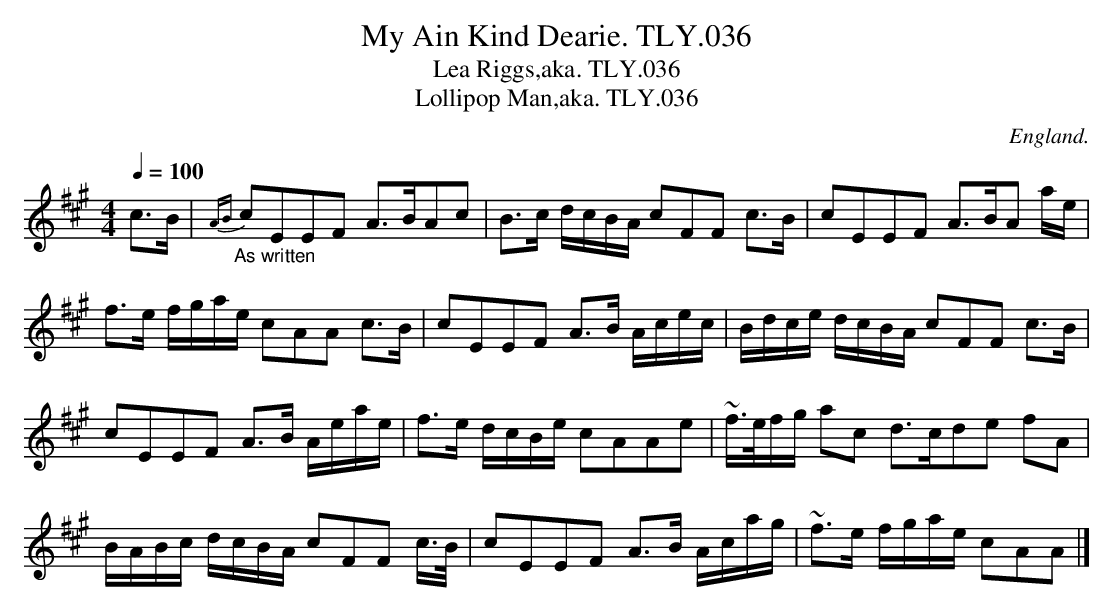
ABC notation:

X:1
T:My Ain Kind Dearie. TLY.036
T:Lea Riggs,aka. TLY.036
T:Lollipop Man,aka. TLY.036
M:4/4
L:1/8
Q:1/4=100
O:England.
K:A
c>B|"_As written"{AB} cEEF A>BAc| B>c d/2c/2B/2A/2 cFF c>B|cEEF A>BA a/2e/2|
f>e f/2g/2a/2e/2 cAA c>B| cEEF A>B A/2c/2e/2c/2|\
B/2d/2c/2e/2 d/2c/2B/2A/2 cFF c>B|
cEEF A>B A/2e/2a/2e/2| f>e d/2c/2B/2e/2 cAAe|\
~f3/4e/4f/2g/2 ac d>cde fA|
B/2A/2B/2c/2 d/2c/2B/2A/2 cFF c3/4B/4|\
cEEF A>B A/2c/2a/2g/2| ~f>e f/2g/2a/2e/2 cAA|]
